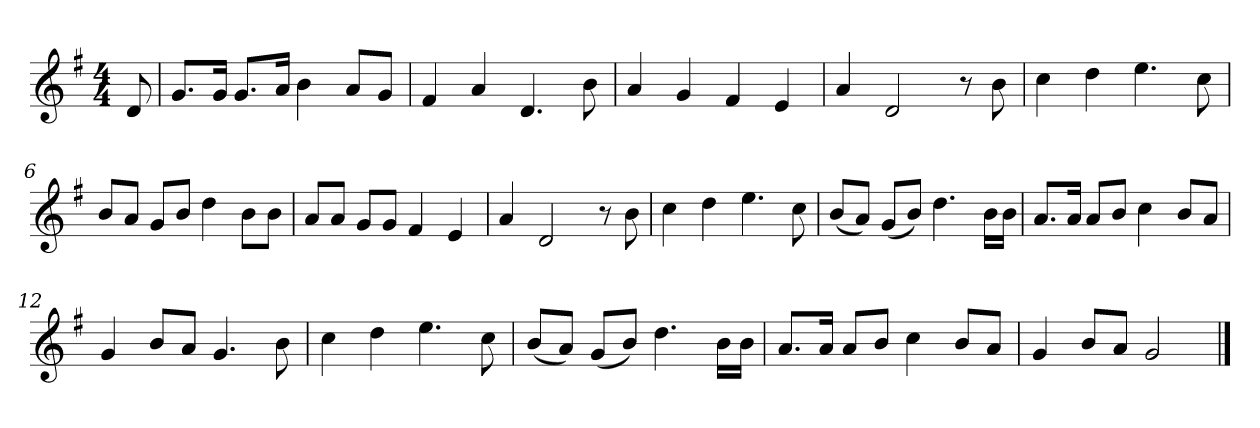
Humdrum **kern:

**kern
*part1
*staff1
*k[f#]
*M4/4
*MM120
=
8d
=1
8.gL
16gJk
8.gL
16aJk
4b
8aL
8gJ
=2
4f#
4a
4.d
8b
=3
4a
4g
4f#
4e
=4
4a
2d
8r
8b
=5
4cc
4dd
4.ee
8cc
=6
8bL
8aJ
8gL
8bJ
4dd
8bL
8bJ
=7
8aL
8aJ
8gL
8gJ
4f#
4e
=8
4a
2d
8r
8b
=9
4cc
4dd
4.ee
8cc
=10
(8bL
8aJ)
(8gL
8bJ)
4.dd
16bLL
16bJJ
=11
8.aL
16aJk
8aL
8bJ
4cc
8bL
8aJ
=12
4g
8bL
8aJ
4.g
8b
=13
4cc
4dd
4.ee
8cc
=14
(8bL
8aJ)
(8gL
8bJ)
4.dd
16bLL
16bJJ
=15
8.aL
16aJk
8aL
8bJ
4cc
8bL
8aJ
=16
4g
8bL
8aJ
2g
==
*-
